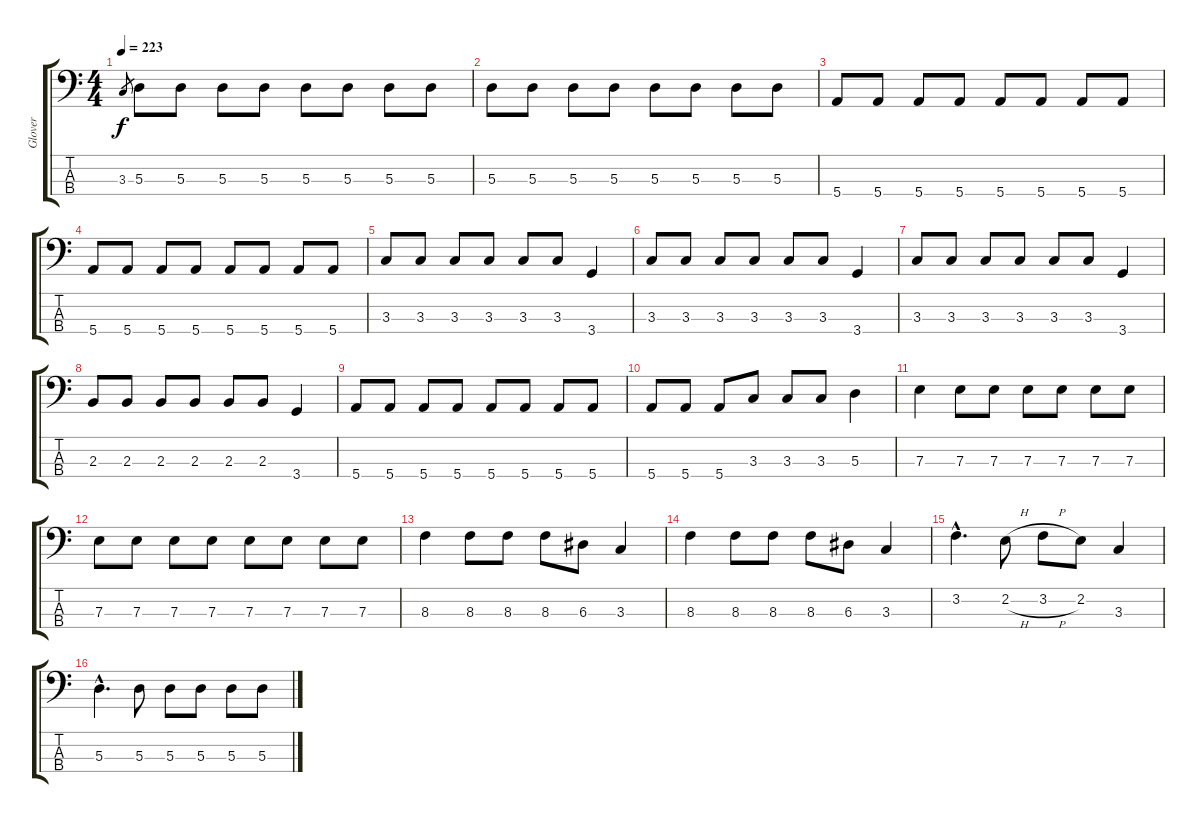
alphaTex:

\track ("Glover" "Glover") {instrument electricbasspick}
\staff {score tabs}
\tuning (G2 D2 A1 E1) {hide}
\ts (4 4)
\tempo 223
\clef f4
\ks c
3.3.8{gr dy f} 5.3.8 5.3.8 5.3.8 5.3.8 5.3.8 5.3.8 5.3.8 5.3.8 |
5.3.8 5.3.8 5.3.8 5.3.8 5.3.8 5.3.8 5.3.8 5.3.8 |
5.4.8 5.4.8 5.4.8 5.4.8 5.4.8 5.4.8 5.4.8 5.4.8 |
5.4.8 5.4.8 5.4.8 5.4.8 5.4.8 5.4.8 5.4.8 5.4.8 |
3.3.8 3.3.8 3.3.8 3.3.8 3.3.8 3.3.8 3.4.4 |
3.3.8 3.3.8 3.3.8 3.3.8 3.3.8 3.3.8 3.4.4 |
3.3.8 3.3.8 3.3.8 3.3.8 3.3.8 3.3.8 3.4.4 |
2.3.8 2.3.8 2.3.8 2.3.8 2.3.8 2.3.8 3.4.4 |
5.4.8 5.4.8 5.4.8 5.4.8 5.4.8 5.4.8 5.4.8 5.4.8 |
5.4.8 5.4.8 5.4.8 3.3.8 3.3.8 3.3.8 5.3.4 |
7.3.4 7.3.8 7.3.8 7.3.8 7.3.8 7.3.8 7.3.8 |
7.3.8 7.3.8 7.3.8 7.3.8 7.3.8 7.3.8 7.3.8 7.3.8 |
8.3.4 8.3.8 8.3.8 8.3.8 6.3.8 3.3.4 |
8.3.4 8.3.8 8.3.8 8.3.8 6.3.8 3.3.4 |
3.2{hac}.4{d} 2.2{h}.8 3.2{h}.8 2.2.8 3.3.4 |
5.3{hac}.4{d} 5.3.8 5.3.8 5.3.8 5.3.8 5.3.8
